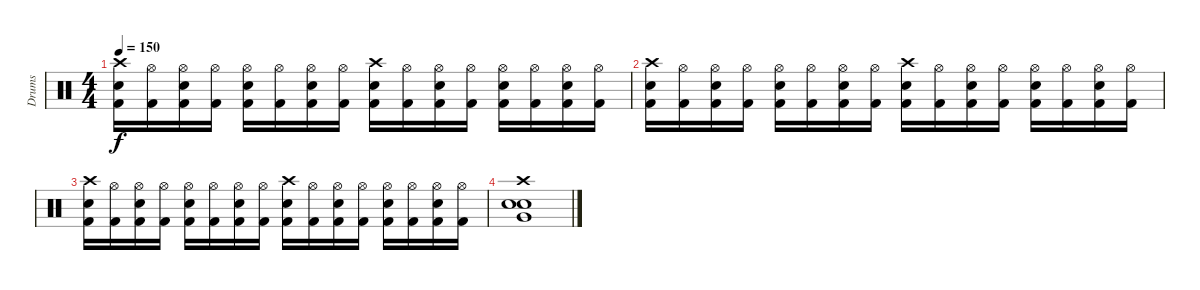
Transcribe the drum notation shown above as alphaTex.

\track ("Drums" "Drums") {instrument percussion}
\staff {score}
\articulation defaults
\ts (4 4)
\tempo 150
\clef neutral
\ks c
("Crash high (hit)" "Snare (hit) 2" "Kick (hit) 2").16{dy f} ("Hi-Hat (open)" "Kick (hit) 2").16 ("Hi-Hat (open)" "Snare (hit) 2" "Kick (hit) 2").16 ("Hi-Hat (open)" "Kick (hit) 2").16 ("Hi-Hat (open)" "Snare (hit) 2" "Kick (hit) 2").16 ("Hi-Hat (open)" "Kick (hit) 2").16 ("Hi-Hat (open)" "Snare (hit) 2" "Kick (hit) 2").16 ("Hi-Hat (open)" "Kick (hit) 2").16 ("Crash high (hit)" "Snare (hit) 2" "Kick (hit) 2").16 ("Hi-Hat (open)" "Kick (hit) 2").16 ("Hi-Hat (open)" "Snare (hit) 2" "Kick (hit) 2").16 ("Hi-Hat (open)" "Kick (hit) 2").16 ("Hi-Hat (open)" "Snare (hit) 2" "Kick (hit) 2").16 ("Hi-Hat (open)" "Kick (hit) 2").16 ("Hi-Hat (open)" "Snare (hit) 2" "Kick (hit) 2").16 ("Hi-Hat (open)" "Kick (hit) 2").16 |
("Crash high (hit)" "Snare (hit) 2" "Kick (hit) 2").16 ("Hi-Hat (open)" "Kick (hit) 2").16 ("Hi-Hat (open)" "Snare (hit) 2" "Kick (hit) 2").16 ("Hi-Hat (open)" "Kick (hit) 2").16 ("Hi-Hat (open)" "Snare (hit) 2" "Kick (hit) 2").16 ("Hi-Hat (open)" "Kick (hit) 2").16 ("Hi-Hat (open)" "Snare (hit) 2" "Kick (hit) 2").16 ("Hi-Hat (open)" "Kick (hit) 2").16 ("Crash high (hit)" "Snare (hit) 2" "Kick (hit) 2").16 ("Hi-Hat (open)" "Kick (hit) 2").16 ("Hi-Hat (open)" "Snare (hit) 2" "Kick (hit) 2").16 ("Hi-Hat (open)" "Kick (hit) 2").16 ("Hi-Hat (open)" "Snare (hit) 2" "Kick (hit) 2").16 ("Hi-Hat (open)" "Kick (hit) 2").16 ("Hi-Hat (open)" "Snare (hit) 2" "Kick (hit) 2").16 ("Hi-Hat (open)" "Kick (hit) 2").16 |
("Crash high (hit)" "Snare (hit) 2" "Kick (hit) 2").16 ("Hi-Hat (open)" "Kick (hit) 2").16 ("Hi-Hat (open)" "Snare (hit) 2" "Kick (hit) 2").16 ("Hi-Hat (open)" "Kick (hit) 2").16 ("Hi-Hat (open)" "Snare (hit) 2" "Kick (hit) 2").16 ("Hi-Hat (open)" "Kick (hit) 2").16 ("Hi-Hat (open)" "Snare (hit) 2" "Kick (hit) 2").16 ("Hi-Hat (open)" "Kick (hit) 2").16 ("Crash high (hit)" "Snare (hit) 2" "Kick (hit) 2").16 ("Hi-Hat (open)" "Kick (hit) 2").16 ("Hi-Hat (open)" "Snare (hit) 2" "Kick (hit) 2").16 ("Hi-Hat (open)" "Kick (hit) 2").16 ("Hi-Hat (open)" "Snare (hit) 2" "Kick (hit) 2").16 ("Hi-Hat (open)" "Kick (hit) 2").16 ("Hi-Hat (open)" "Snare (hit) 2" "Kick (hit) 2").16 ("Hi-Hat (open)" "Kick (hit) 2").16 |
("Crash high (hit)" "Snare (hit) 2" "Very Low Tom (hit)" "Snare (hit) 2").1
